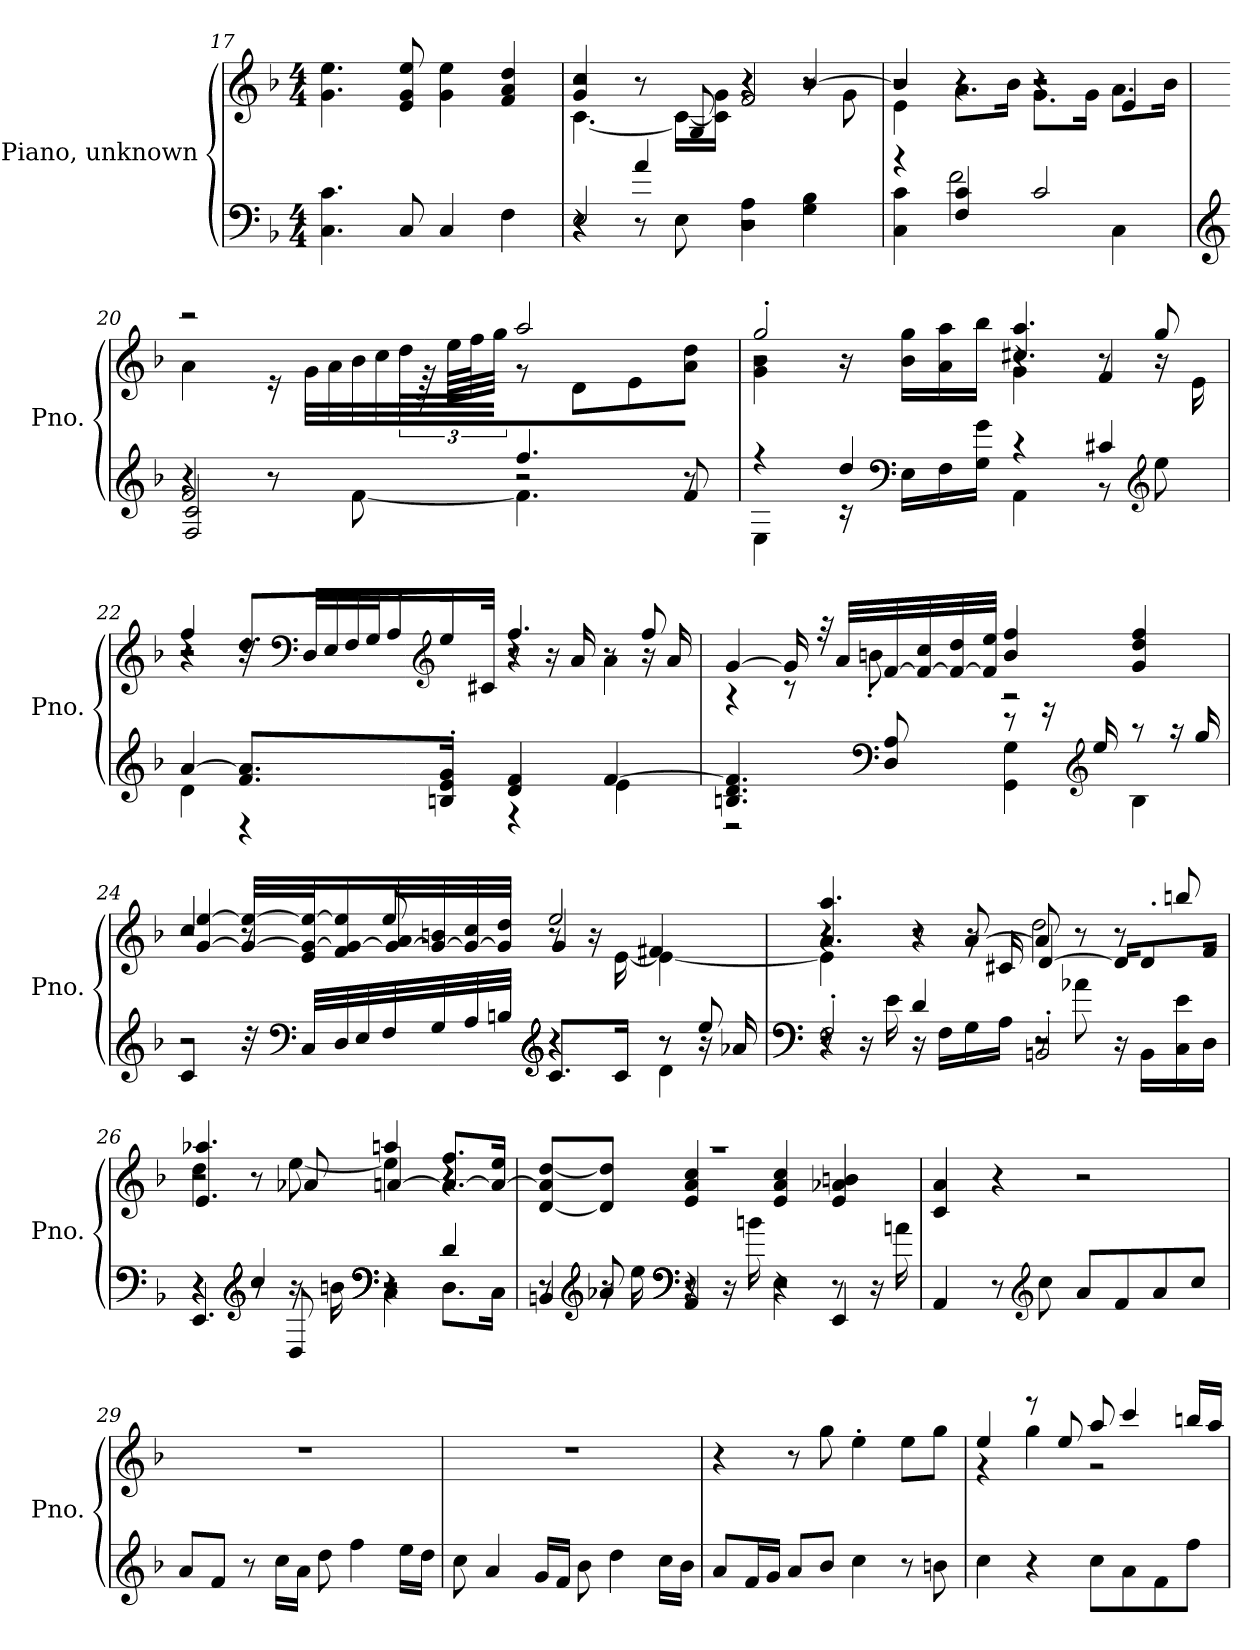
**kern	**kern
*part1	*part1
*staff2	*staff1
*I"Piano, unknown	*
*I'Pno.	*
!!LO:PB:g=z
*clefF4	*clefG2
*k[b-]	*k[b-]
*M4/4	*M4/4
=17	=17
4.C\ 4.c\	4.g\ 4.ee\
8C/	8e/ 8g/ 8ee/
4C/	4g\ 4ee\
4F\	4f/ 4a/ 4dd/
=18	=18
*^	*^
*	*^	*	*^
4r	4r	2E/	2r	[4.c\	4g/ 4cc/
4a/	8r	.	.	.	8r
.	8E\	.	.	16c\LL_	8G/
.	.	.	.	16c\] 16g\JJ	.
2r	4D\ 4A\	2r	4r	4r	2f/
.	4G\ 4B-\	.	[4b-/	8r	.
.	.	.	.	8g\	.
*	*v	*v	*	*	*
=19	=19	=19	=19	=19
4r	4C\ 4c\	4b-/]	4e\	2r
4F/ 4c/	2f\	4r	8.a\L	.
.	.	.	16b-\Jk	.
2c/	.	2r	8.g\L	4r
.	.	.	16g\Jk	.
.	4C\	.	8.a\L	4e/
.	.	.	16b-\Jk	.
*v	*v	*	*	*
*	*v	*v	*v
=20	=20
*clefG2	*
*^	*^
*	*^	*	*
2f/	4r	2F/ 2c/	2r	4a\
.	8r	.	.	16r
.	.	.	.	32g\LLL
.	.	.	.	32a\
.	[8f\	.	.	32b-\
.	.	.	.	32cc\
.	.	.	.	96dd\JJJk
.	.	.	.	96r
.	.	.	.	96ee\LLLL
*	*	*	*	*Xbrackettup
.	.	.	.	96ff\J
.	.	.	.	48gg\JJJ
4.ff/	4.f\]	2r	2aa/	8r
.	.	.	.	8d\L
.	.	.	.	8e\
8f/	8r	.	.	8a\ 8dd\J
*	*v	*v	*	*
!!LO:LB:g=z
=21	=21	=21	=21
*	*	*	*^
4r	4E\	2gg'/	4g\ 4b-\	2r
4dd/	16r	.	16r	.
*clefF4	*	*	*	*
.	16E\LL	.	16b-\ 16gg\LL	.
.	16F\	.	16a\ 16aa\	.
.	16G\ 16g\JJ	.	16bb-\JJ	.
4r	4AA\	4.cc#X/ 4.aa/	4g\	4r
4c#X/	8r	.	8r	4f/
*clefG2	*	*	*	*
.	8ee\	8gg/	16r	.
.	.	.	16e\	.
=22	=22	=22	=22	=22
[4a/	4d\	4r	2r	4ff/
8.f/ 8.a/]L	4r	8.dd/L	.	32r
*	*	*clefF4	*	*
.	.	.	.	32D/LLL
.	.	.	.	32E/
.	.	.	.	32F/
.	.	.	.	32G/J
.	.	.	.	16A'/
*	*	*clefG2	*	*
16Bn/' 16e/' 16g/'Jk	.	16ee/Jk	.	.
.	.	.	.	32c#X/JJk
4d/ 4f/	4r	4.ff/	4r	8r
.	.	.	.	16r
.	.	.	.	16a/
[4f/	4e\	.	4a\	8r
.	.	8ff/	.	16r
.	.	.	.	16a/
*	*	*	*v	*v
!!LO:LB:g=z
=23	=23	=23	=23
4.Bn/ 4.d/ 4.f/]	2r	[4g/	4r
.	.	16g/]	8r
.	.	32r	.
.	.	32a/LLL	.
*clefF4	*	*	*
8D/ 8A/	.	[32f/	8bn'\
.	.	32f/_ 32cc/	.
.	.	32f/_ 32dd/	.
.	.	32f/] 32ee/JJJ	.
8r	4GG\ 4G\	4b/ 4ff/	2r
16r	.	.	.
*clefG2	*	*	*
16ee/	.	.	.
8r	4B\	4g/ 4dd/ 4ff/	.
16r	.	.	.
16gg/	.	.	.
!!LO:LB:g=z
=24	=24	=24	=24
*	*^	*	*^
2r	2r	4c/	4cc/	2r	[4g/ [4ee/
.	.	32r	8r	.	32g/_ 32ee/_LLL
*clefF4	*	*	*	*	*
.	.	32C/LLL	.	.	32e/ 32g/_ 32ee/_J
.	.	32D/	.	.	16f/ 16g/_ 16ee/]
.	.	32E/	.	.	.
.	.	32F/	8ee/	.	32g/_ 32a/L
.	.	32G/	.	.	32g/_ 32bn/
.	.	32A/	.	.	32g/_ 32cc/
.	.	32Bn/JJJ	.	.	32g/] 32dd/JJJ
*clefG2	*	*	*	*	*
4r	4r	8.c/L	2ee/	8r	4g/
.	.	.	.	16r	.
.	.	16c/Jk	.	[16e\	.
8r	4d\	8r	.	4e\_	4f#X/
8ee/	.	16r	.	.	.
.	.	16a-X/	.	.	.
=25	=25	=25	=25	=25	=25
*clefF4	*	*	*	*	*
4r	8r	2F'/	4r	4e\]	4.a/ 4.aa/
.	16r	.	.	.	.
.	16e\	.	.	.	.
4d/	16r	.	8r	4r	.
.	16F\LL	.	.	.	.
.	16G\	.	[8a/	.	16r
.	16A\JJ	.	.	.	16c#X/
2r	8r	2BBn'/	8a/]	2dd\	[4d/
.	8a-X\	.	8r	.	.
.	16r	.	8r	.	16d/KL]
.	16BB\LL	.	.	.	8d'/
.	16C\ 16e\	.	8bbn/	.	.
.	16D\JJ	.	.	.	16f/Jk
!!LO:LB:g=z	!!	!!
=26	=26	=26	=26	=26	=26
4r	4r	4.EE/	2r	4dd\	4.e/ 4.aa-X/
*clefG2	*	*	*	*	*
4cc/	8r	.	.	8r	.
.	16r	8D/	.	[8ee\	8a-X/
.	16bn\	.	.	.	.
*clefF4	*	*	*	*	*
4r	4C\	2r	4aan/	4ee\]	[4an/
4d/	8.D\L	.	4r	4r	8.a/_ 8.ff/L
.	16C\Jk	.	.	.	16a/_ 16ee/Jk
*	*	*	*	*v	*v
=27	=27	=27	=27	=27
8r	8r	4BBn/	1r	[8d/ 8a/] [8dd/L
*clefG2	*	*	*	*
8a-X/	16r	.	.	8d/] 8dd/]J
.	16ee\	.	.	.
*clefF4	*	*	*	*
4r	8r	4AA/	.	4e/ 4a/ 4cc/
.	16r	.	.	.
.	16bn\	.	.	.
2r	4E\	4r	.	4e/ 4a/ 4cc/
.	8r	4EE/	.	4e/ 4a-X/ 4bn/
.	16r	.	.	.
.	16an\	.	.	.
*v	*v	*v	*	*
*	*v	*v
=28	=28
4AA/	4c/ 4a/
8r	4r
*clefG2	*
8cc\	.
8a/L	2r
8f/	.
8a/	.
8cc/J	.
!!LO:LB:g=z
=29	=29
8a/L	1r
8f/J	.
8r	.
16cc\LL	.
16a\JJ	.
8dd\	.
4ff\	.
16ee\LL	.
16dd\JJ	.
=30	=30
8cc\	1r
4a/	.
16g/LL	.
16f/JJ	.
8b-\	.
4dd\	.
16cc\LL	.
16b-\JJ	.
=31	=31
8a/L	4r
16f/L	.
16g/JJ	.
8a/L	8r
8b-/J	8gg\
4cc\	4ee'\
8r	8ee\L
8bn\	8gg\J
=32	=32
*	*^
4cc\	4ee/	4r
4r	8r	4gg\
.	8ee/	.
8cc\L	8aa/	2r
8a\	4ccc/	.
8f\	.	.
8ff\J	16bbn/LL	.
.	16aa/JJ	.
*	*v	*v
=	=
*-	*-
